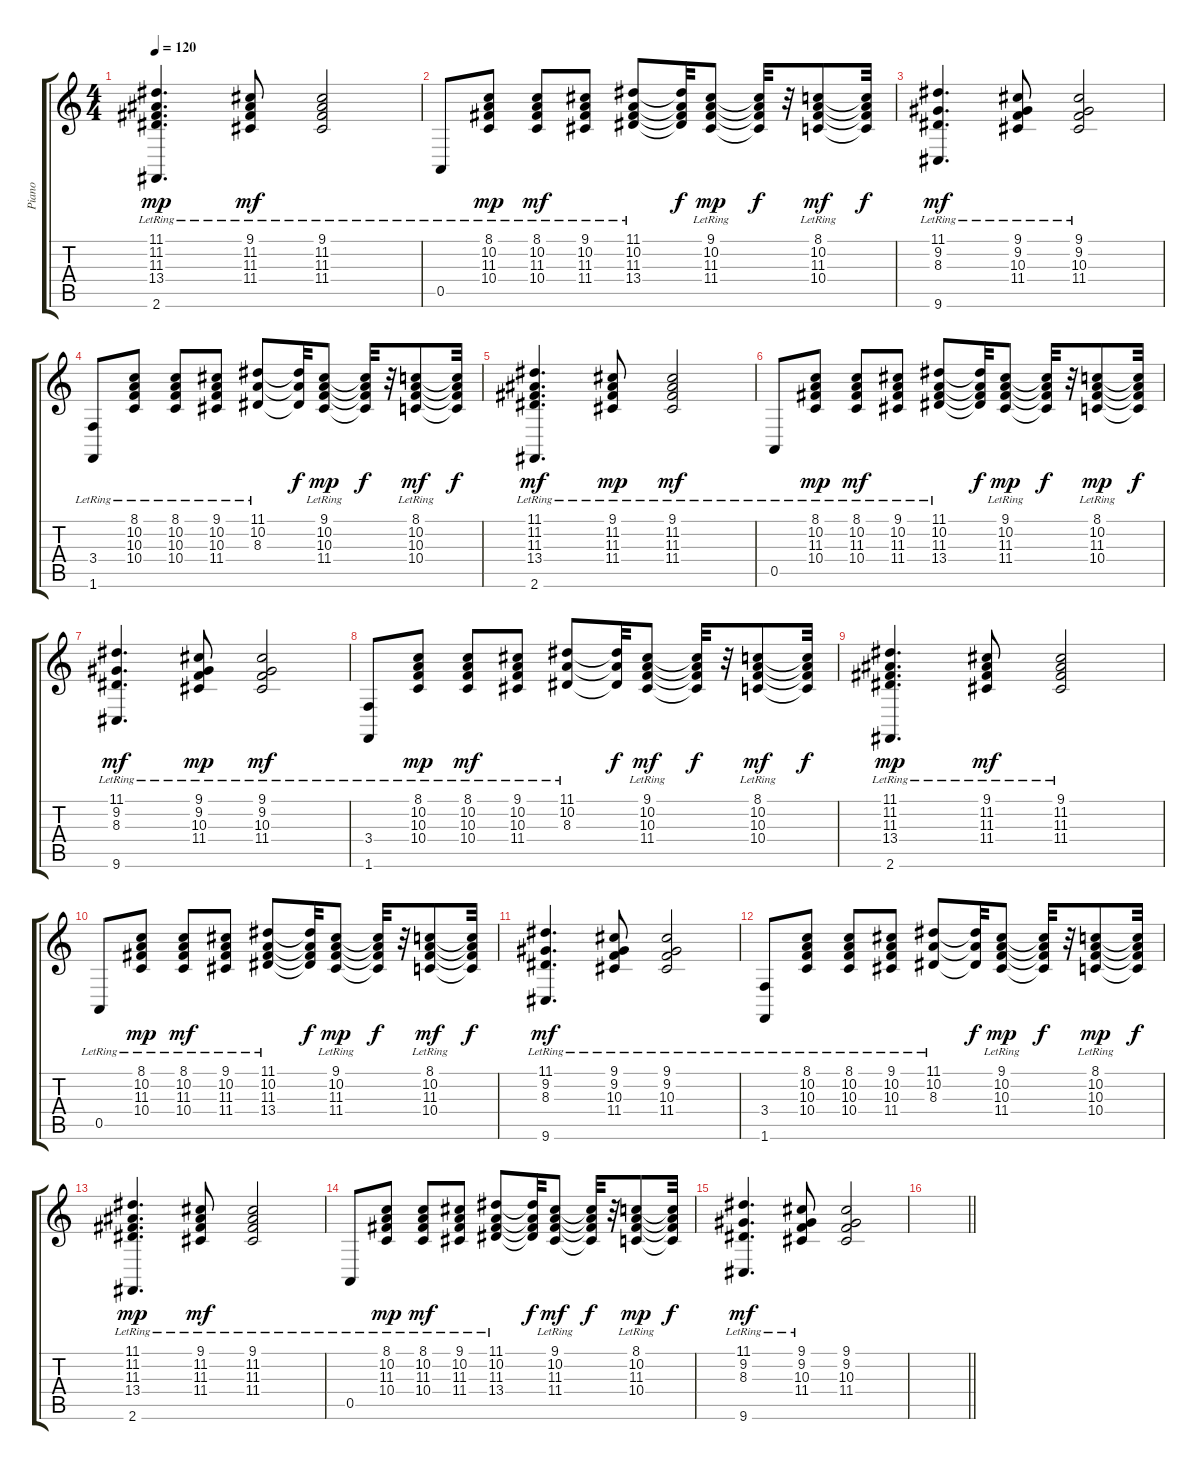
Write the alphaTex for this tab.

\track ("Piano" "Piano") {instrument acousticgrandpiano}
\staff {score tabs}
\tuning (E4 B3 G3 D3 A2 E2) {hide}
\ts (4 4)
\tempo 120
\clef g2
\ks c
(11.1{lr} 11.2{lr} 11.3{lr} 13.4{lr} 2.6{lr}).4{d dy mp} (9.1{lr} 11.2{lr} 11.3{lr} 11.4{lr}).8{dy mf} (9.1{lr} 11.2{lr} 11.3{lr} 11.4{lr}).2 |
0.5{lr}.8 (8.1{lr} 10.2{lr} 11.3{lr} 10.4{lr}).8{dy mp} (8.1{lr} 10.2{lr} 11.3{lr} 10.4{lr}).8{dy mf} (9.1{lr} 10.2{lr} 11.3{lr} 11.4{lr}).8 (11.1{lr} 10.2{lr} 11.3{lr} 13.4{lr}).8 (11.1{t} 10.2{t} 11.3{t} 13.4{t}).32{dy f} (9.1{lr} 10.2{lr} 11.3{lr} 11.4{lr}).8{dy mp} (9.1{t} 10.2{t} 11.3{t} 11.4{t}).32{dy f} r.32 (8.1{lr} 10.2{lr} 11.3{lr} 10.4{lr}).8{dy mf} (8.1{t} 10.2{t} 11.3{t} 10.4{t}).32{dy f} |
(11.1{lr} 9.2{lr} 8.3{lr} 9.6{lr}).4{d dy mf} (9.1{lr} 9.2{lr} 10.3{lr} 11.4{lr}).8 (9.1{lr} 9.2{lr} 10.3{lr} 11.4{lr}).2 |
(3.4{lr} 1.6{lr}).8 (8.1{lr} 10.2{lr} 10.3{lr} 10.4{lr}).8 (8.1{lr} 10.2{lr} 10.3{lr} 10.4{lr}).8 (9.1{lr} 10.2{lr} 10.3{lr} 11.4{lr}).8 (11.1{lr} 10.2{lr} 8.3{lr}).8 (11.1{t} 10.2{t} 8.3{t}).32{dy f} (9.1{lr} 10.2{lr} 10.3{lr} 11.4{lr}).8{dy mp} (9.1{t} 10.2{t} 10.3{t} 11.4{t}).32{dy f} r.32 (8.1{lr} 10.2{lr} 10.3{lr} 10.4{lr}).8{dy mf} (8.1{t} 10.2{t} 10.3{t} 10.4{t}).32{dy f} |
(11.1{lr} 11.2{lr} 11.3{lr} 13.4{lr} 2.6{lr}).4{d dy mf} (9.1{lr} 11.2{lr} 11.3{lr} 11.4{lr}).8{dy mp} (9.1{lr} 11.2{lr} 11.3{lr} 11.4{lr}).2{dy mf} |
0.5{lr}.8 (8.1{lr} 10.2{lr} 11.3{lr} 10.4{lr}).8{dy mp} (8.1{lr} 10.2{lr} 11.3{lr} 10.4{lr}).8{dy mf} (9.1{lr} 10.2{lr} 11.3{lr} 11.4{lr}).8 (11.1{lr} 10.2{lr} 11.3{lr} 13.4{lr}).8 (11.1{t} 10.2{t} 11.3{t} 13.4{t}).32{dy f} (9.1{lr} 10.2{lr} 11.3{lr} 11.4{lr}).8{dy mp} (9.1{t} 10.2{t} 11.3{t} 11.4{t}).32{dy f} r.32 (8.1{lr} 10.2{lr} 11.3{lr} 10.4{lr}).8{dy mp} (8.1{t} 10.2{t} 11.3{t} 10.4{t}).32{dy f} |
(11.1{lr} 9.2{lr} 8.3{lr} 9.6{lr}).4{d dy mf} (9.1{lr} 9.2{lr} 10.3{lr} 11.4{lr}).8{dy mp} (9.1{lr} 9.2{lr} 10.3{lr} 11.4{lr}).2{dy mf} |
(3.4{lr} 1.6{lr}).8 (8.1{lr} 10.2{lr} 10.3{lr} 10.4{lr}).8{dy mp} (8.1{lr} 10.2{lr} 10.3{lr} 10.4{lr}).8{dy mf} (9.1{lr} 10.2{lr} 10.3{lr} 11.4{lr}).8 (11.1{lr} 10.2{lr} 8.3{lr}).8 (11.1{t} 10.2{t} 8.3{t}).32{dy f} (9.1{lr} 10.2{lr} 10.3{lr} 11.4{lr}).8{dy mf} (9.1{t} 10.2{t} 10.3{t} 11.4{t}).32{dy f} r.32 (8.1{lr} 10.2{lr} 10.3{lr} 10.4{lr}).8{dy mf} (8.1{t} 10.2{t} 10.3{t} 10.4{t}).32{dy f} |
(11.1{lr} 11.2{lr} 11.3{lr} 13.4{lr} 2.6{lr}).4{d dy mp} (9.1{lr} 11.2{lr} 11.3{lr} 11.4{lr}).8{dy mf} (9.1{lr} 11.2{lr} 11.3{lr} 11.4{lr}).2 |
0.5{lr}.8 (8.1{lr} 10.2{lr} 11.3{lr} 10.4{lr}).8{dy mp} (8.1{lr} 10.2{lr} 11.3{lr} 10.4{lr}).8{dy mf} (9.1{lr} 10.2{lr} 11.3{lr} 11.4{lr}).8 (11.1{lr} 10.2{lr} 11.3{lr} 13.4{lr}).8 (11.1{t} 10.2{t} 11.3{t} 13.4{t}).32{dy f} (9.1{lr} 10.2{lr} 11.3{lr} 11.4{lr}).8{dy mp} (9.1{t} 10.2{t} 11.3{t} 11.4{t}).32{dy f} r.32 (8.1{lr} 10.2{lr} 11.3{lr} 10.4{lr}).8{dy mf} (8.1{t} 10.2{t} 11.3{t} 10.4{t}).32{dy f} |
(11.1{lr} 9.2{lr} 8.3{lr} 9.6{lr}).4{d dy mf} (9.1{lr} 9.2{lr} 10.3{lr} 11.4{lr}).8 (9.1{lr} 9.2{lr} 10.3{lr} 11.4{lr}).2 |
(3.4{lr} 1.6{lr}).8 (8.1{lr} 10.2{lr} 10.3{lr} 10.4{lr}).8 (8.1{lr} 10.2{lr} 10.3{lr} 10.4{lr}).8 (9.1{lr} 10.2{lr} 10.3{lr} 11.4{lr}).8 (11.1{lr} 10.2{lr} 8.3{lr}).8 (11.1{t} 10.2{t} 8.3{t}).32{dy f} (9.1{lr} 10.2{lr} 10.3{lr} 11.4{lr}).8{dy mp} (9.1{t} 10.2{t} 10.3{t} 11.4{t}).32{dy f} r.32 (8.1{lr} 10.2{lr} 10.3{lr} 10.4{lr}).8{dy mp} (8.1{t} 10.2{t} 10.3{t} 10.4{t}).32{dy f} |
(11.1{lr} 11.2{lr} 11.3{lr} 13.4{lr} 2.6{lr}).4{d dy mp} (9.1{lr} 11.2{lr} 11.3{lr} 11.4{lr}).8{dy mf} (9.1{lr} 11.2{lr} 11.3{lr} 11.4{lr}).2 |
0.5{lr}.8 (8.1{lr} 10.2{lr} 11.3{lr} 10.4{lr}).8{dy mp} (8.1{lr} 10.2{lr} 11.3{lr} 10.4{lr}).8{dy mf} (9.1{lr} 10.2{lr} 11.3{lr} 11.4{lr}).8 (11.1{lr} 10.2{lr} 11.3{lr} 13.4{lr}).8 (11.1{t} 10.2{t} 11.3{t} 13.4{t}).32{dy f} (9.1{lr} 10.2{lr} 11.3{lr} 11.4{lr}).8{dy mf} (9.1{t} 10.2{t} 11.3{t} 11.4{t}).32{dy f} r.32 (8.1{lr} 10.2{lr} 11.3{lr} 10.4{lr}).8{dy mp} (8.1{t} 10.2{t} 11.3{t} 10.4{t}).32{dy f} |
(11.1{lr} 9.2{lr} 8.3{lr} 9.6{lr}).4{d dy mf} (9.1{lr} 9.2{lr} 10.3{lr} 11.4{lr}).8 (9.1 9.2 10.3 11.4).2 |
\barLineRight lightlight
